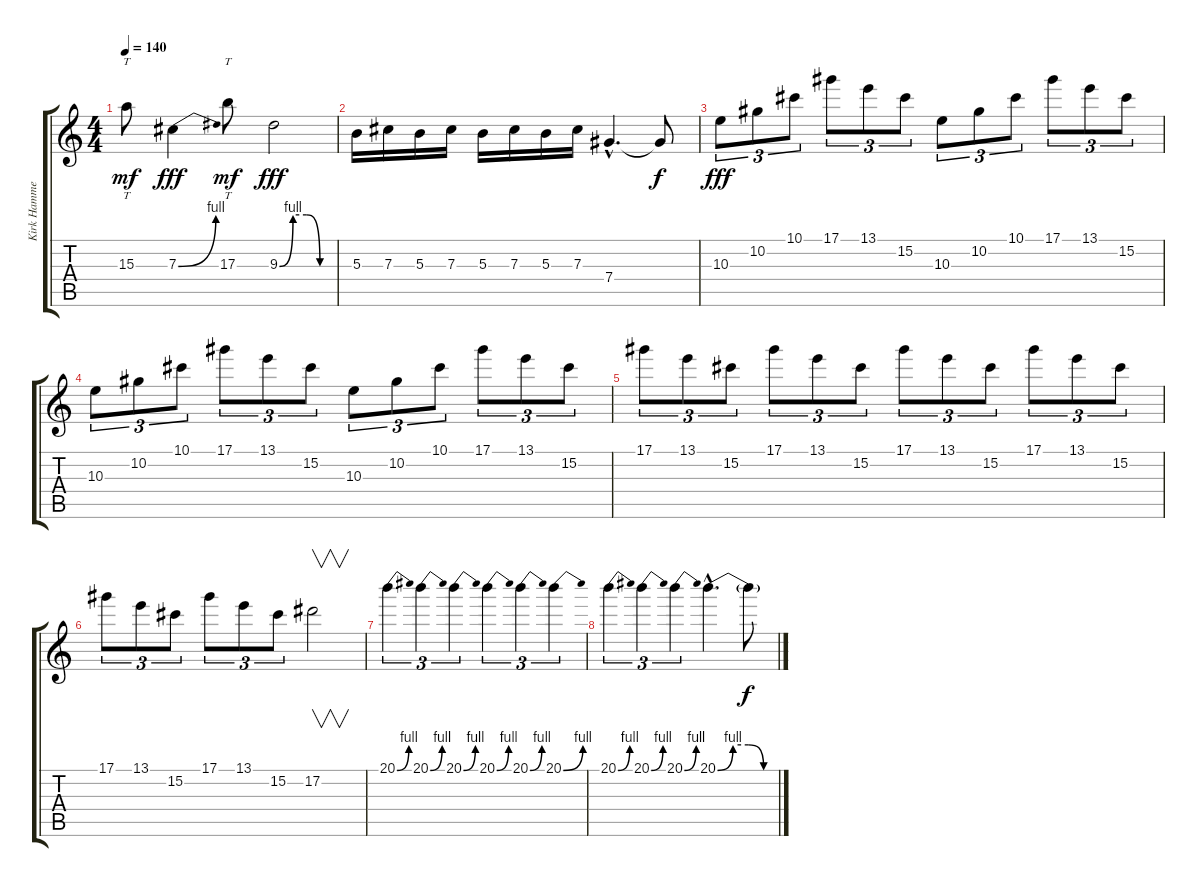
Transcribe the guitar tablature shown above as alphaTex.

\track ("Kirk Hammett (Distortion Guitar)" "Kirk Hamme") {instrument overdrivenguitar}
\staff {score tabs}
\tuning (Eb4 Bb3 Gb3 Db3 Ab2 Eb2) {hide}
\ts (4 4)
\tempo 140
\clef g2
\ks c
15.3.8{tt dy mf} 7.3{be (bend 0 0 60 4)}.4{dy fff} 17.3.8{tt dy mf} 9.3{be (custom 0 0 15 4 30 4 45 0 60 0)}.2{dy fff} |
5.3.16 7.3.16 5.3.16 7.3.16 5.3.16 7.3.16 5.3.16 7.3.16 7.4{hac}.4{d} 7.4{t}.8{dy f} |
10.3.8{tu (3 2) dy fff} 10.2.8{tu (3 2)} 10.1.8{tu (3 2)} 17.1.8{tu (3 2)} 13.1.8{tu (3 2)} 15.2.8{tu (3 2)} 10.3.8{tu (3 2)} 10.2.8{tu (3 2)} 10.1.8{tu (3 2)} 17.1.8{tu (3 2)} 13.1.8{tu (3 2)} 15.2.8{tu (3 2)} |
10.3.8{tu (3 2)} 10.2.8{tu (3 2)} 10.1.8{tu (3 2)} 17.1.8{tu (3 2)} 13.1.8{tu (3 2)} 15.2.8{tu (3 2)} 10.3.8{tu (3 2)} 10.2.8{tu (3 2)} 10.1.8{tu (3 2)} 17.1.8{tu (3 2)} 13.1.8{tu (3 2)} 15.2.8{tu (3 2)} |
17.1.8{tu (3 2)} 13.1.8{tu (3 2)} 15.2.8{tu (3 2)} 17.1.8{tu (3 2)} 13.1.8{tu (3 2)} 15.2.8{tu (3 2)} 17.1.8{tu (3 2)} 13.1.8{tu (3 2)} 15.2.8{tu (3 2)} 17.1.8{tu (3 2)} 13.1.8{tu (3 2)} 15.2.8{tu (3 2)} |
17.1.8{tu (3 2)} 13.1.8{tu (3 2)} 15.2.8{tu (3 2)} 17.1.8{tu (3 2)} 13.1.8{tu (3 2)} 15.2.8{tu (3 2)} 17.2.2{v} |
20.1{be (bend 0 0 60 4)}.4{tu (3 2)} 20.1{be (bend 0 0 60 4)}.4{tu (3 2)} 20.1{be (bend 0 0 60 4)}.4{tu (3 2)} 20.1{be (bend 0 0 60 4)}.4{tu (3 2)} 20.1{be (bend 0 0 60 4)}.4{tu (3 2)} 20.1{be (bend 0 0 60 4)}.4{tu (3 2)} |
20.1{be (bend 0 0 60 4)}.4{tu (3 2)} 20.1{be (bend 0 0 60 4)}.4{tu (3 2)} 20.1{be (bend 0 0 60 4)}.4{tu (3 2)} 20.1{be (custom 0 0 15 4 30 4 45 0 60 0) hac}.4{d} 20.1{t}.8{dy f}
